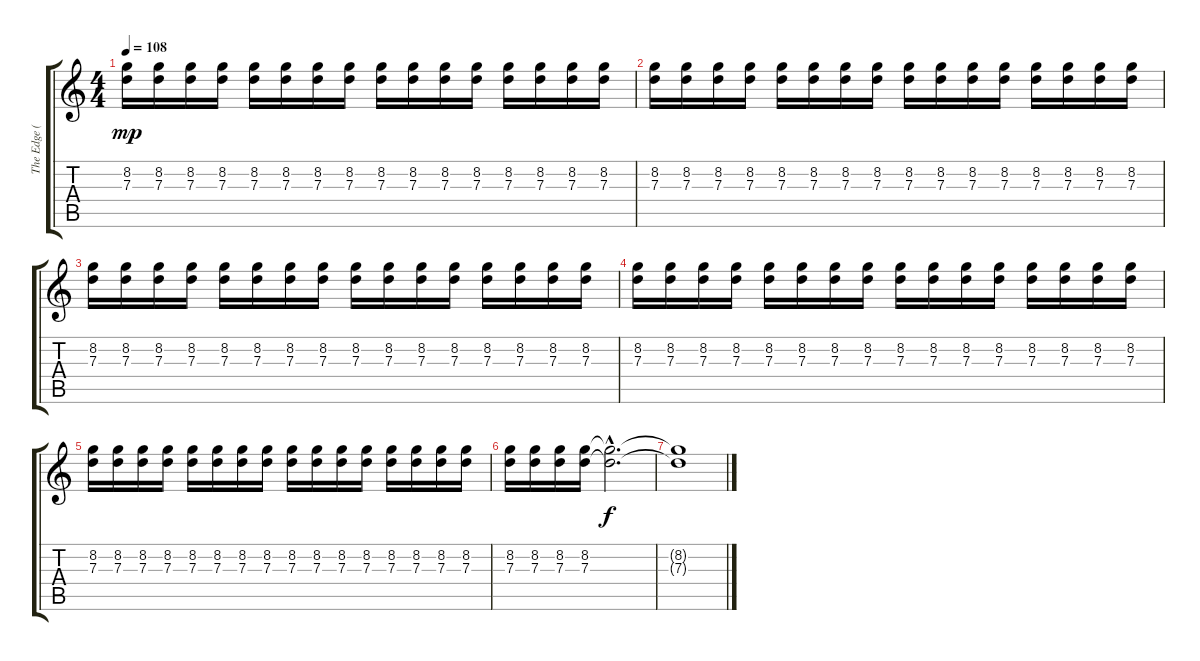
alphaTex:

\track ("The Edge (echo)" "The Edge (") {instrument electricguitarclean}
\staff {score tabs}
\tuning (E4 B3 G3 D3 A2 E2) {hide}
\ts (4 4)
\tempo 108
\clef g2
\ks c
(8.2 7.3).16{dy mp} (8.2 7.3).16 (8.2 7.3).16 (8.2 7.3).16 (8.2 7.3).16 (8.2 7.3).16 (8.2 7.3).16 (8.2 7.3).16 (8.2 7.3).16 (8.2 7.3).16 (8.2 7.3).16 (8.2 7.3).16 (8.2 7.3).16 (8.2 7.3).16 (8.2 7.3).16 (8.2 7.3).16 |
(8.2 7.3).16 (8.2 7.3).16 (8.2 7.3).16 (8.2 7.3).16 (8.2 7.3).16 (8.2 7.3).16 (8.2 7.3).16 (8.2 7.3).16 (8.2 7.3).16 (8.2 7.3).16 (8.2 7.3).16 (8.2 7.3).16 (8.2 7.3).16 (8.2 7.3).16 (8.2 7.3).16 (8.2 7.3).16 |
(8.2 7.3).16 (8.2 7.3).16 (8.2 7.3).16 (8.2 7.3).16 (8.2 7.3).16 (8.2 7.3).16 (8.2 7.3).16 (8.2 7.3).16 (8.2 7.3).16 (8.2 7.3).16 (8.2 7.3).16 (8.2 7.3).16 (8.2 7.3).16 (8.2 7.3).16 (8.2 7.3).16 (8.2 7.3).16 |
(8.2 7.3).16 (8.2 7.3).16 (8.2 7.3).16 (8.2 7.3).16 (8.2 7.3).16 (8.2 7.3).16 (8.2 7.3).16 (8.2 7.3).16 (8.2 7.3).16 (8.2 7.3).16 (8.2 7.3).16 (8.2 7.3).16 (8.2 7.3).16 (8.2 7.3).16 (8.2 7.3).16 (8.2 7.3).16 |
(8.2 7.3).16 (8.2 7.3).16 (8.2 7.3).16 (8.2 7.3).16 (8.2 7.3).16 (8.2 7.3).16 (8.2 7.3).16 (8.2 7.3).16 (8.2 7.3).16 (8.2 7.3).16 (8.2 7.3).16 (8.2 7.3).16 (8.2 7.3).16 (8.2 7.3).16 (8.2 7.3).16 (8.2 7.3).16 |
(8.2 7.3).16 (8.2 7.3).16 (8.2 7.3).16 (8.2 7.3).16 (8.2{hac t} 7.3{hac t}).2{d dy f} |
(8.2{t} 7.3{t}).1
